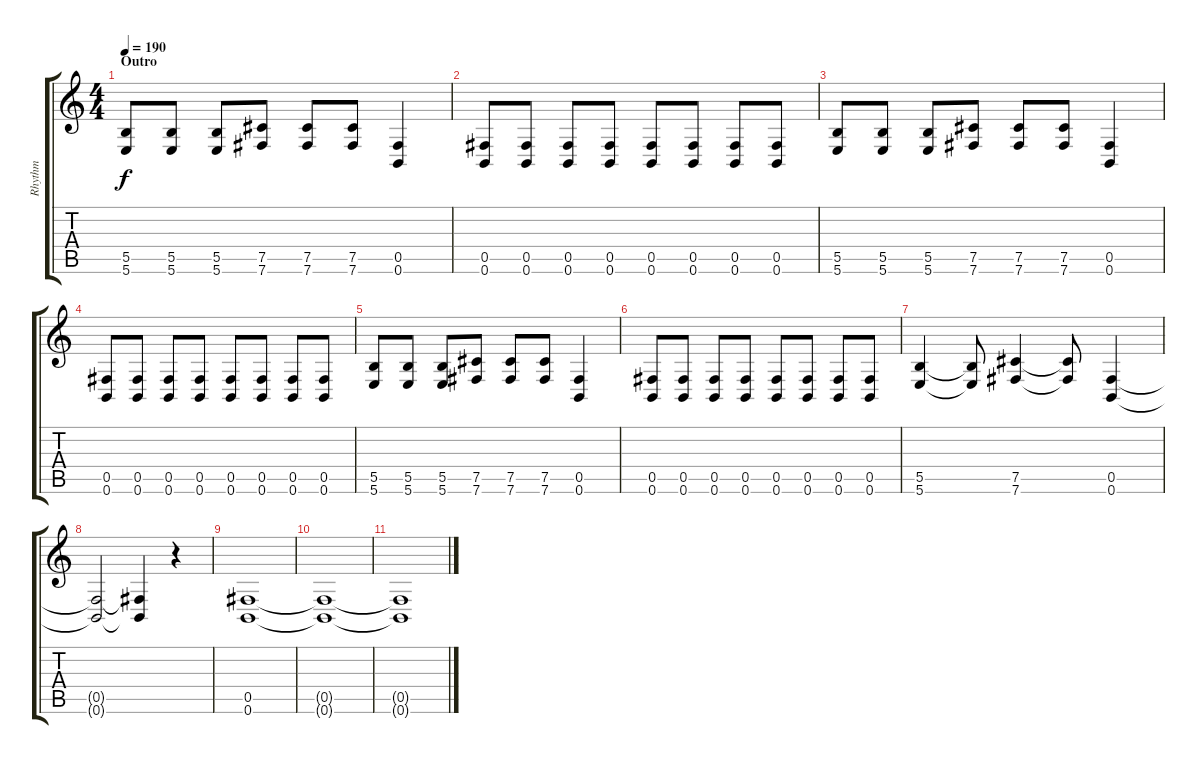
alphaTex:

\track ("Rhythm" "Rhythm") {instrument distortionguitar}
\staff {score tabs}
\tuning (Db4 Ab3 E3 B2 Gb2 B1) {hide}
\ts (4 4)
\section ("" "Outro")
\tempo 190
\clef g2
\ks c
(5.5 5.6).8{dy f} (5.5 5.6).8 (5.5 5.6).8 (7.5 7.6).8 (7.5 7.6).8 (7.5 7.6).8 (0.5 0.6).4 |
(0.5 0.6).8 (0.5 0.6).8 (0.5 0.6).8 (0.5 0.6).8 (0.5 0.6).8 (0.5 0.6).8 (0.5 0.6).8 (0.5 0.6).8 |
(5.5 5.6).8 (5.5 5.6).8 (5.5 5.6).8 (7.5 7.6).8 (7.5 7.6).8 (7.5 7.6).8 (0.5 0.6).4 |
(0.5 0.6).8 (0.5 0.6).8 (0.5 0.6).8 (0.5 0.6).8 (0.5 0.6).8 (0.5 0.6).8 (0.5 0.6).8 (0.5 0.6).8 |
(5.5 5.6).8 (5.5 5.6).8 (5.5 5.6).8 (7.5 7.6).8 (7.5 7.6).8 (7.5 7.6).8 (0.5 0.6).4 |
(0.5 0.6).8 (0.5 0.6).8 (0.5 0.6).8 (0.5 0.6).8 (0.5 0.6).8 (0.5 0.6).8 (0.5 0.6).8 (0.5 0.6).8 |
(5.5 5.6).4 (5.5{t} 5.6{t}).8 (7.5 7.6).4 (7.5{t} 7.6{t}).8 (0.5 0.6).4 |
(0.5{t} 0.6{t}).2 (0.5{t} 0.6{t}).4 r.4 |
(0.5 0.6).1 |
(0.5{t} 0.6{t}).1 |
(0.5{t} 0.6{t}).1
